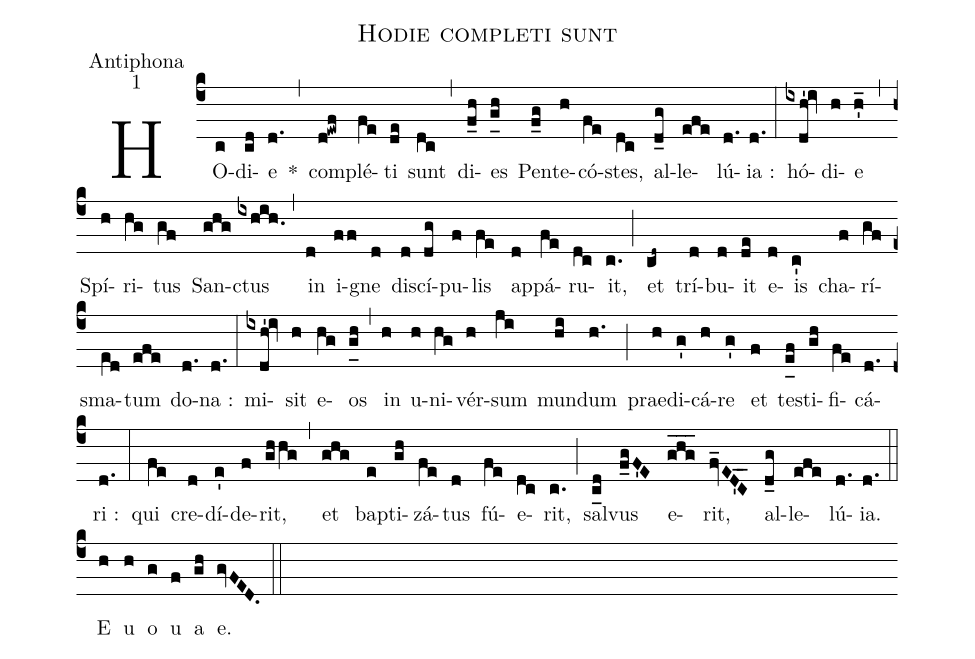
name:Hodie completi sunt;
office-part:Antiphona;
mode:1;
%%
(c4) HO(c)di(cd)e(d.) *(,) com(d!ewf)plé(fe)ti(de) sunt(dc) (,) di(f_h)es(g_[uh:l]h) Pen(f_g)te(h)có(fe)stes,(dc) al(d_g)le(efe)lú(d.){ia} :(d.) (:) hó(ixdh'!iv)di(h)e(h'_) (,) Spí(h)ri(hg)tus(gf) San(ghg)ctus(ixhih.) (,) in(d) i(ff)gne(d) di(d)scí(dg)pu(f)lis(fe) ap(d)pá(fe)ru(dc)it,(c.) (;) et(cd~) trí(d)bu(d)it(de) e(d)is(c') cha(f)rí(gf)sma(e[ll:1]d)tum(efe) do(d.)na :(d.) (:) mi(ixdh'!iv)sit(h) e(hg)os(g_[uh:l]h) (,) in(h) u(h)ni(hg)vér(h)sum(ji) mun(hi)dum(h.) (;) prae(h)di(g')cá(h)re(g') et(f) te(e_[uh:l]f)sti(gh)fi(fe)cá(d.)ri :(d.) (:) qui(fe) cre(d)dí(e')de(f)rit,(ghhg) (,) et(ghg) ba(e)pti(gh)zá(fe)tus(d) fú(fe)e(dc)rit,(c.) (;) sal(c_[ll:1]d)vus(f_gF'E) e(ghg___)rit,(fv_ED'_5C_) al(d_g)le(efe)lú(d.){ia}.(d.) (::) <eu>E(h) u(h) o(g) u(f) a(gh) e.</eu>(gvFED.) (::)
